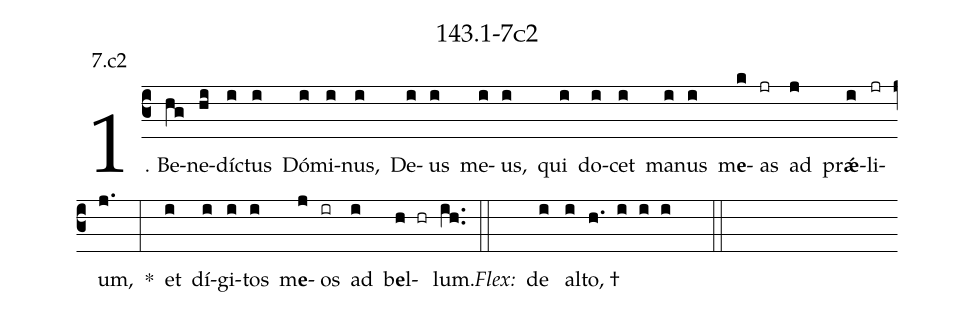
name: 143.1-7c2;
annotation: 7.c2;
%%
(c3)1. Be(hg)ne(hi)díc(i)tus(i) Dó(i)mi(i)nus,(i) De(i)us(i) me(i)us,(i) qui(i) do(i)cet(i) ma(i)nus(i) m<b>e</b>(k)as(jr) ad(j) pr<b>ǽ</b>(i)li(jr)um,(j.) *(:) et(i) dí(i)gi(i)tos(i) m<b>e</b>(j)os(ir) ad(i) b<b>e</b>l(h hr)lum.(ih..) (::)
<i>Flex:</i>()  de(i) al(i)to, †(h. i i i  ::)
